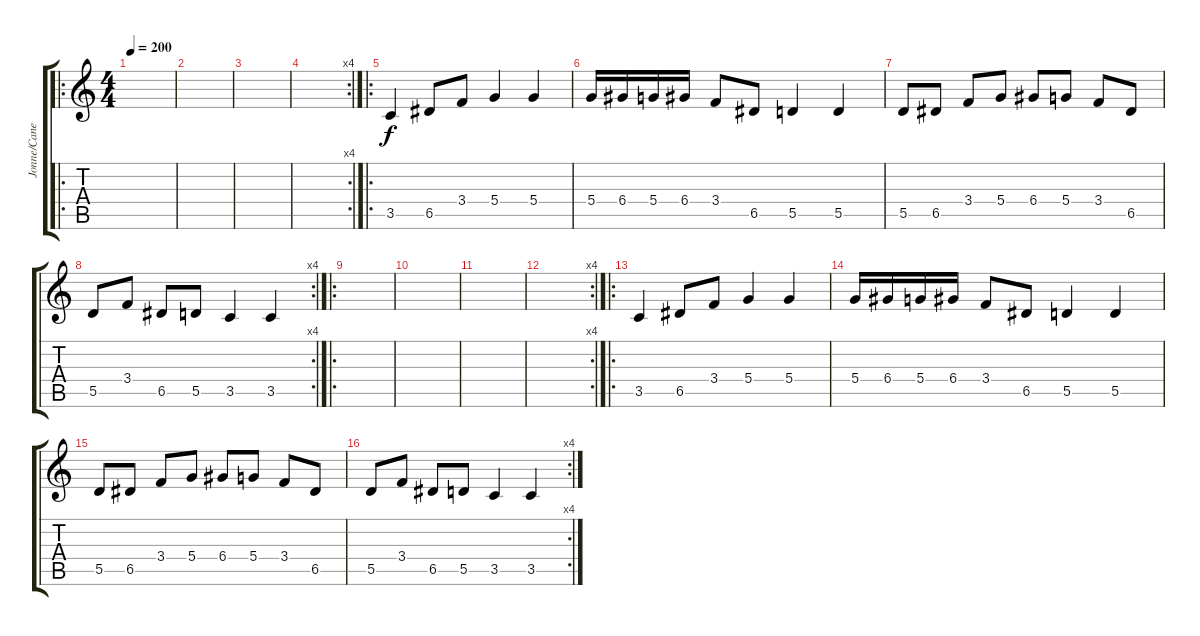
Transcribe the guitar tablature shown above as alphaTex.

\track ("Jonne/Cane" "Jonne/Cane") {instrument distortionguitar}
\staff {score tabs}
\tuning (E4 B3 G3 D3 A2 E2) {hide}
\ro
\ts (4 4)
\tempo 200
\clef g2
\ks c
|
|
|
\rc 4
|
\ro
3.5.4 6.5.8 3.4.8 5.4.4 5.4.4 |
5.4.16 6.4.16 5.4.16 6.4.16 3.4.8 6.5.8 5.5.4 5.5.4 |
5.5.8 6.5.8 3.4.8 5.4.8 6.4.8 5.4.8 3.4.8 6.5.8 |
\rc 4
5.5.8 3.4.8 6.5.8 5.5.8 3.5.4 3.5.4 |
\ro
|
|
|
\rc 4
|
\ro
3.5.4 6.5.8 3.4.8 5.4.4 5.4.4 |
5.4.16 6.4.16 5.4.16 6.4.16 3.4.8 6.5.8 5.5.4 5.5.4 |
5.5.8 6.5.8 3.4.8 5.4.8 6.4.8 5.4.8 3.4.8 6.5.8 |
\rc 4
5.5.8 3.4.8 6.5.8 5.5.8 3.5.4 3.5.4
